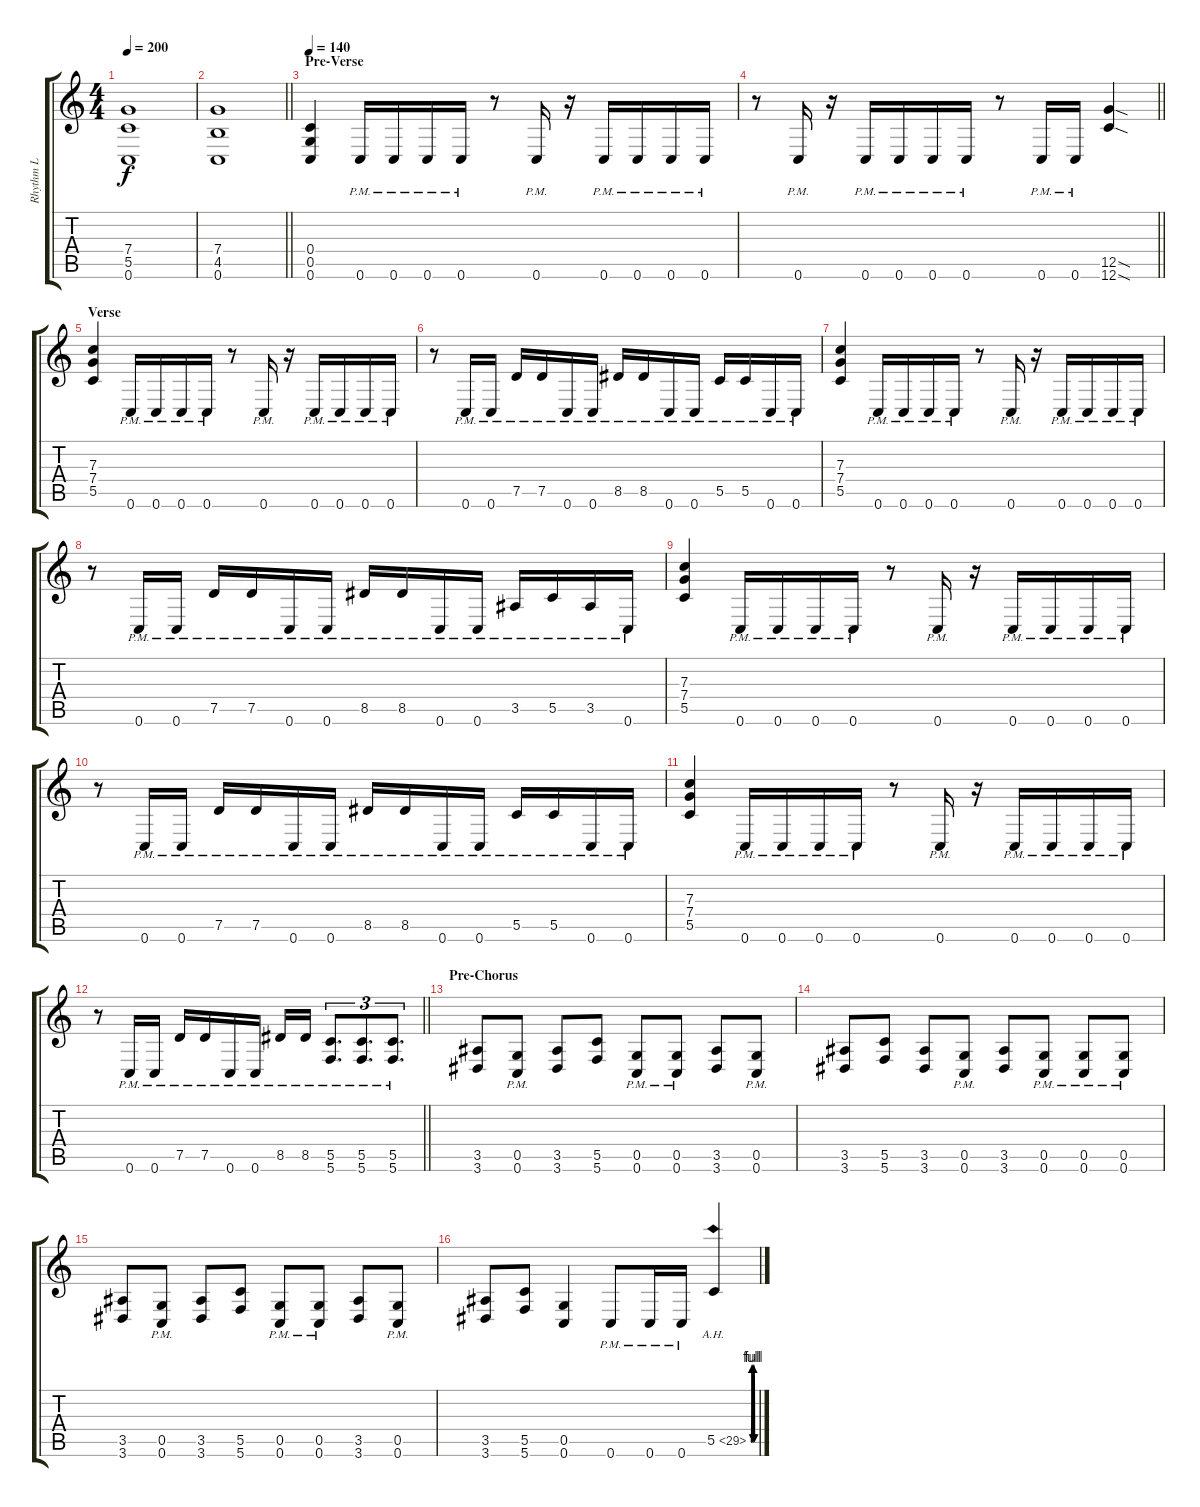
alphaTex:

\track ("Rhythm L" "Rhythm L") {instrument distortionguitar}
\staff {score tabs}
\tuning (D4 A3 F3 C3 G2 C2) {hide}
\ts (4 4)
\tempo 200
\clef g2
\ks c
(7.4 5.5 0.6).1{dy f} |
\barLineRight lightlight
(7.4 4.5 0.6).1 |
\section ("" "Pre-Verse")
\tempo 140
(0.4 0.5 0.6).4 0.6{pm}.16 0.6{pm}.16 0.6{pm}.16 0.6{pm}.16 r.8 0.6{pm}.16 r.16 0.6{pm}.16 0.6{pm}.16 0.6{pm}.16 0.6{pm}.16 |
\barLineRight lightlight
r.8 0.6{pm}.16 r.16 0.6{pm}.16 0.6{pm}.16 0.6{pm}.16 0.6{pm}.16 r.8 0.6{pm}.16 0.6{pm}.16 (12.5{sod} 12.6{sod}).4 |
\section ("" "Verse")
(7.3 7.4 5.5).4 0.6{pm}.16 0.6{pm}.16 0.6{pm}.16 0.6{pm}.16 r.8 0.6{pm}.16 r.16 0.6{pm}.16 0.6{pm}.16 0.6{pm}.16 0.6{pm}.16 |
r.8 0.6{pm}.16 0.6{pm}.16 7.5{pm}.16 7.5{pm}.16 0.6{pm}.16 0.6{pm}.16 8.5{pm}.16 8.5{pm}.16 0.6{pm}.16 0.6{pm}.16 5.5{pm}.16 5.5{pm}.16 0.6{pm}.16 0.6{pm}.16 |
(7.3 7.4 5.5).4 0.6{pm}.16 0.6{pm}.16 0.6{pm}.16 0.6{pm}.16 r.8 0.6{pm}.16 r.16 0.6{pm}.16 0.6{pm}.16 0.6{pm}.16 0.6{pm}.16 |
r.8 0.6{pm}.16 0.6{pm}.16 7.5{pm}.16 7.5{pm}.16 0.6{pm}.16 0.6{pm}.16 8.5{pm}.16 8.5{pm}.16 0.6{pm}.16 0.6{pm}.16 3.5{pm}.16 5.5{pm}.16 3.5{pm}.16 0.6{pm}.16 |
(7.3 7.4 5.5).4 0.6{pm}.16 0.6{pm}.16 0.6{pm}.16 0.6{pm}.16 r.8 0.6{pm}.16 r.16 0.6{pm}.16 0.6{pm}.16 0.6{pm}.16 0.6{pm}.16 |
r.8 0.6{pm}.16 0.6{pm}.16 7.5{pm}.16 7.5{pm}.16 0.6{pm}.16 0.6{pm}.16 8.5{pm}.16 8.5{pm}.16 0.6{pm}.16 0.6{pm}.16 5.5{pm}.16 5.5{pm}.16 0.6{pm}.16 0.6{pm}.16 |
(7.3 7.4 5.5).4 0.6{pm}.16 0.6{pm}.16 0.6{pm}.16 0.6{pm}.16 r.8 0.6{pm}.16 r.16 0.6{pm}.16 0.6{pm}.16 0.6{pm}.16 0.6{pm}.16 |
\barLineRight lightlight
r.8 0.6{pm}.16 0.6{pm}.16 7.5{pm}.16 7.5{pm}.16 0.6{pm}.16 0.6{pm}.16 8.5{pm}.16 8.5{pm}.16 (5.5{pm} 5.6{pm}).8{d tu (3 2)} (5.5{pm} 5.6{pm}).8{d tu (3 2)} (5.5{pm} 5.6{pm}).8{d tu (3 2)} |
\section ("" "Pre-Chorus")
(3.5 3.6).8 (0.5{pm} 0.6{pm}).8 (3.5 3.6).8 (5.5 5.6).8 (0.5{pm} 0.6{pm}).8 (0.5{pm} 0.6{pm}).8 (3.5 3.6).8 (0.5{pm} 0.6{pm}).8 |
(3.5 3.6).8 (5.5 5.6).8 (3.5 3.6).8 (0.5{pm} 0.6{pm}).8 (3.5 3.6).8 (0.5{pm} 0.6{pm}).8 (0.5{pm} 0.6{pm}).8 (0.5{pm} 0.6{pm}).8 |
(3.5 3.6).8 (0.5{pm} 0.6{pm}).8 (3.5 3.6).8 (5.5 5.6).8 (0.5{pm} 0.6{pm}).8 (0.5{pm} 0.6{pm}).8 (3.5 3.6).8 (0.5{pm} 0.6{pm}).8 |
(3.5 3.6).8 (5.5 5.6).8 (0.5 0.6).4 0.6{pm}.8 0.6{pm}.16 0.6{pm}.16 5.5{be (custom 0 0 10 4 23 0 34 4 47 0 60 0) ah 24}.4
